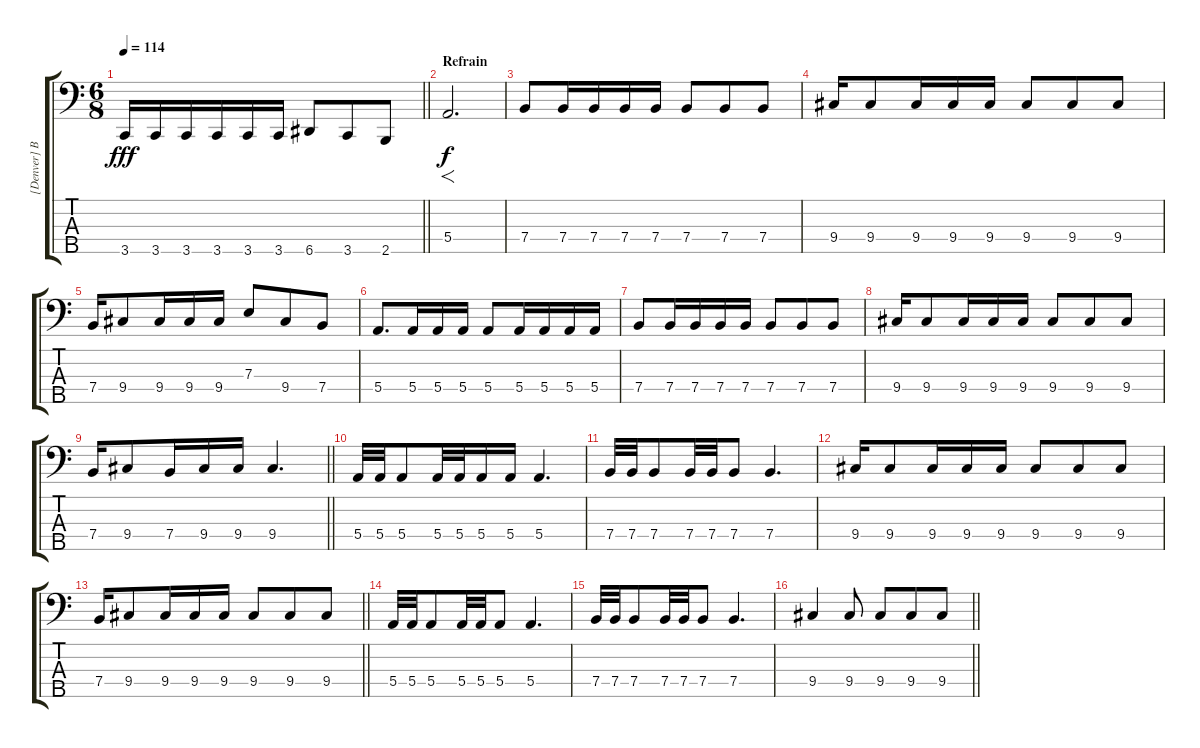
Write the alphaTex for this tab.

\track ("[Denver] Bass Guitar " "[Denver] B") {solo instrument electricbassfinger}
\staff {score tabs}
\tuning (G2 D2 A1 E1 A0) {hide}
\ts (6 8)
\tempo 114
\clef f4
\barLineRight lightlight
\ks c
3.5.16{dy fff} 3.5.16 3.5.16 3.5.16 3.5.16 3.5.16 6.5.8 3.5.8 2.5.8 |
\section ("" "Refrain ")
5.4.2{f d dy f} |
7.4.8 7.4.16 7.4.16 7.4.16 7.4.16 7.4.8 7.4.8 7.4.8 |
9.4.16 9.4.8 9.4.16 9.4.16 9.4.16 9.4.8 9.4.8 9.4.8 |
7.4.16 9.4.8 9.4.16 9.4.16 9.4.16 7.3.8 9.4.8 7.4.8 |
5.4.8{d} 5.4.16 5.4.16 5.4.16 5.4.8 5.4.16 5.4.16 5.4.16 5.4.16 |
7.4.8 7.4.16 7.4.16 7.4.16 7.4.16 7.4.8 7.4.8 7.4.8 |
9.4.16 9.4.8 9.4.16 9.4.16 9.4.16 9.4.8 9.4.8 9.4.8 |
\barLineRight lightlight
7.4.16 9.4.8 7.4.16 9.4.16 9.4.16 9.4.4{d} |
5.4.32 5.4.32 5.4.8 5.4.32 5.4.32 5.4.16 5.4.16 5.4.4{d} |
7.4.32 7.4.32 7.4.8 7.4.32 7.4.32 7.4.8 7.4.4{d} |
9.4.16 9.4.8 9.4.16 9.4.16 9.4.16 9.4.8 9.4.8 9.4.8 |
\barLineRight lightlight
7.4.16 9.4.8 9.4.16 9.4.16 9.4.16 9.4.8 9.4.8 9.4.8 |
5.4.32 5.4.32 5.4.8 5.4.32 5.4.32 5.4.8 5.4.4{d} |
7.4.32 7.4.32 7.4.8 7.4.32 7.4.32 7.4.8 7.4.4{d} |
\barLineRight lightlight
9.4.4 9.4.8 9.4.8 9.4.8 9.4.8
